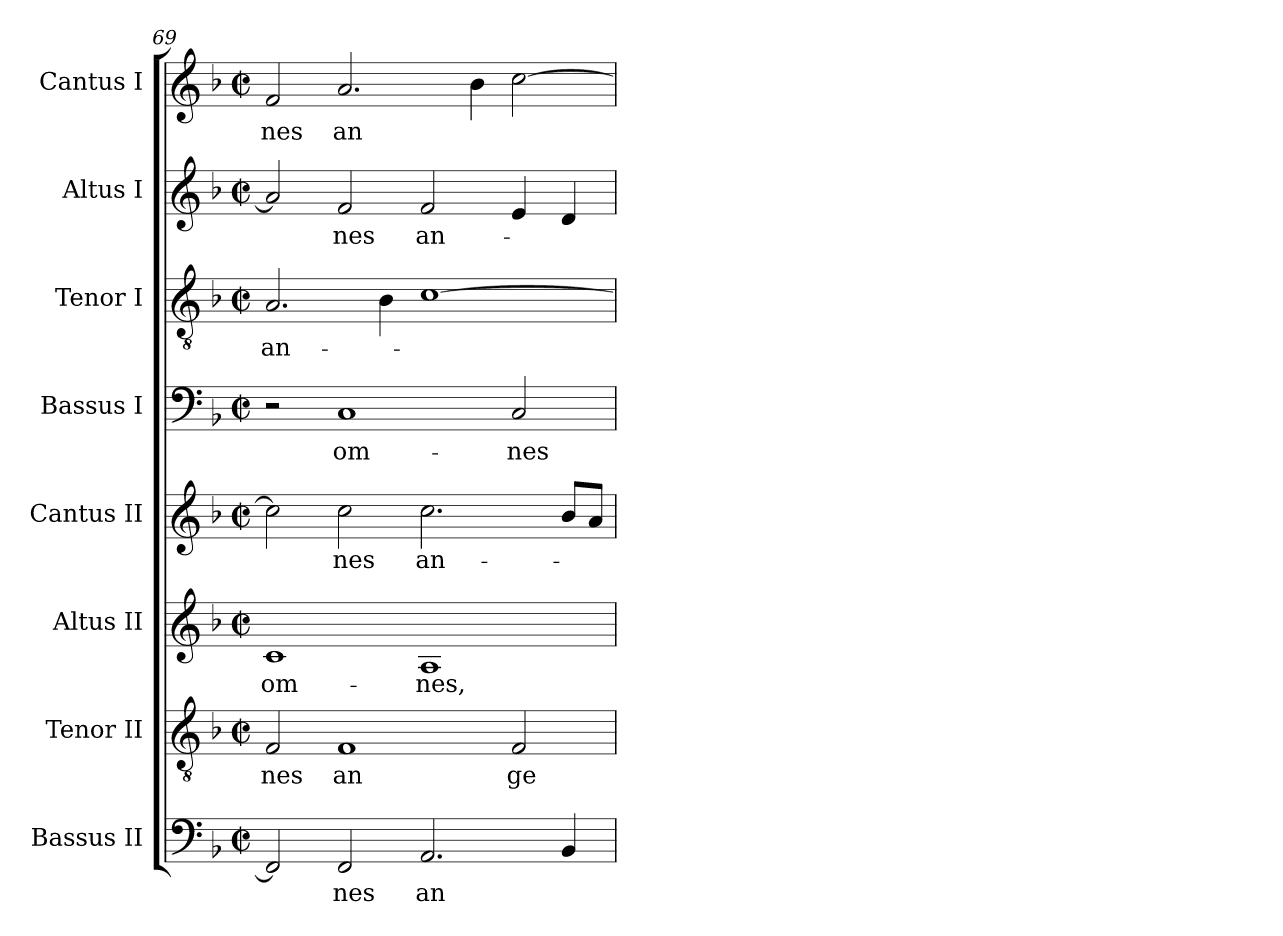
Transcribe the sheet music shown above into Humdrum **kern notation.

**kern	**text	**kern	**text	**kern	**text	**kern	**text	**kern	**text	**kern	**text	**kern	**text	**kern	**text
*part8	*part8	*part7	*part7	*part6	*part6	*part5	*part5	*part4	*part4	*part3	*part3	*part2	*part2	*part1	*part1
*staff8	*staff8	*staff7	*staff7	*staff6	*staff6	*staff5	*staff5	*staff4	*staff4	*staff3	*staff3	*staff2	*staff2	*staff1	*staff1
*I"Bassus II	*	*I"Tenor II	*	*I"Altus II	*	*I"Cantus II	*	*I"Bassus I	*	*I"Tenor I	*	*I"Altus I	*	*I"Cantus I	*
!!LO:LB:g=z
*clefF4	*	*clefGv2	*	*clefG2	*	*clefG2	*	*clefF4	*	*clefGv2	*	*clefG2	*	*clefG2	*
*k[b-]	*	*k[b-]	*	*k[b-]	*	*k[b-]	*	*k[b-]	*	*k[b-]	*	*k[b-]	*	*k[b-]	*
*F:	*	*F:	*	*F:	*	*F:	*	*F:	*	*F:	*	*F:	*	*F:	*
*M2/2	*	*M2/2	*	*M2/2	*	*M2/2	*	*M2/2	*	*M2/2	*	*M2/2	*	*M2/2	*
*met(c|)	*	*met(c|)	*	*met(c|)	*	*met(c|)	*	*met(c|)	*	*met(c|)	*	*met(c|)	*	*met(c|)	*
=69	=69	=69	=69	=69	=69	=69	=69	=69	=69	=69	=69	=69	=69	=69	=69
!	!	!	!LO:LY:b:cj	!	!LO:LY:b:cj	!	!	!	!	!	!LO:LY:b:cj	!	!	!	!LO:LY:b:cj
*	*	*	*	*	*	*^	*	*	*	*	*	*^	*	*	*
2FF/]	.	2F/	-nes	1c	om-	2cc\]	32ryy	.	2r	.	2.A/	an-	2a/]	32ryy	.	2f/	nes
.	.	.	.	.	.	.	1ryy	.	.	.	.	.	.	1ryy	.	.	.
!	!LO:LY:b:cj	!	!LO:LY:b:cj	!	!	!	!	!LO:LY:b:cj	!	!LO:LY:b:cj	!	!	!	!	!LO:LY:b:cj	!	!LO:LY:b:cj
2FF/	nes	1F	an	.	.	2cc\	.	nes	1C	om-	.	.	2f/	.	nes	2.a/	an
.	.	.	.	.	.	.	.	.	.	.	4B-\	.	.	.	.	.	.
!	!LO:LY:b:cj	!	!	!	!LO:LY:b:cj	!	!	!LO:LY:b:cj	!	!	!	!	!	!	!LO:LY:b:cj	!	!
2.AA/	an	.	.	1A	-nes,	2.cc\	.	an-	.	.	[>1c	.	2f/	.	an-	.	.
.	.	.	.	.	.	.	2ryy	.	.	.	.	.	.	2ryy	.	.	.
.	.	.	.	.	.	.	.	.	.	.	.	.	.	.	.	4b-\	.
!	!	!	!LO:LY:b:cj	!	!	!	!	!	!	!LO:LY:b:cj	!	!	!	!	!	!	!
.	.	2F/	ge	.	.	.	.	.	2C/	-nes	.	.	4e/	.	.	[>2cc\	.
.	.	.	.	.	.	.	4...ryy	.	.	.	.	.	.	4...ryy	.	.	.
4BB-/	.	.	.	.	.	8b-/L	.	.	.	.	.	.	4d/	.	.	.	.
.	.	.	.	.	.	8a/J	.	.	.	.	.	.	.	.	.	.	.
*	*	*	*	*	*	*v	*v	*	*	*	*	*	*v	*v	*	*	*
=	=	=	=	=	=	=	=	=	=	=	=	=	=	=	=
*-	*-	*-	*-	*-	*-	*-	*-	*-	*-	*-	*-	*-	*-	*-	*-
